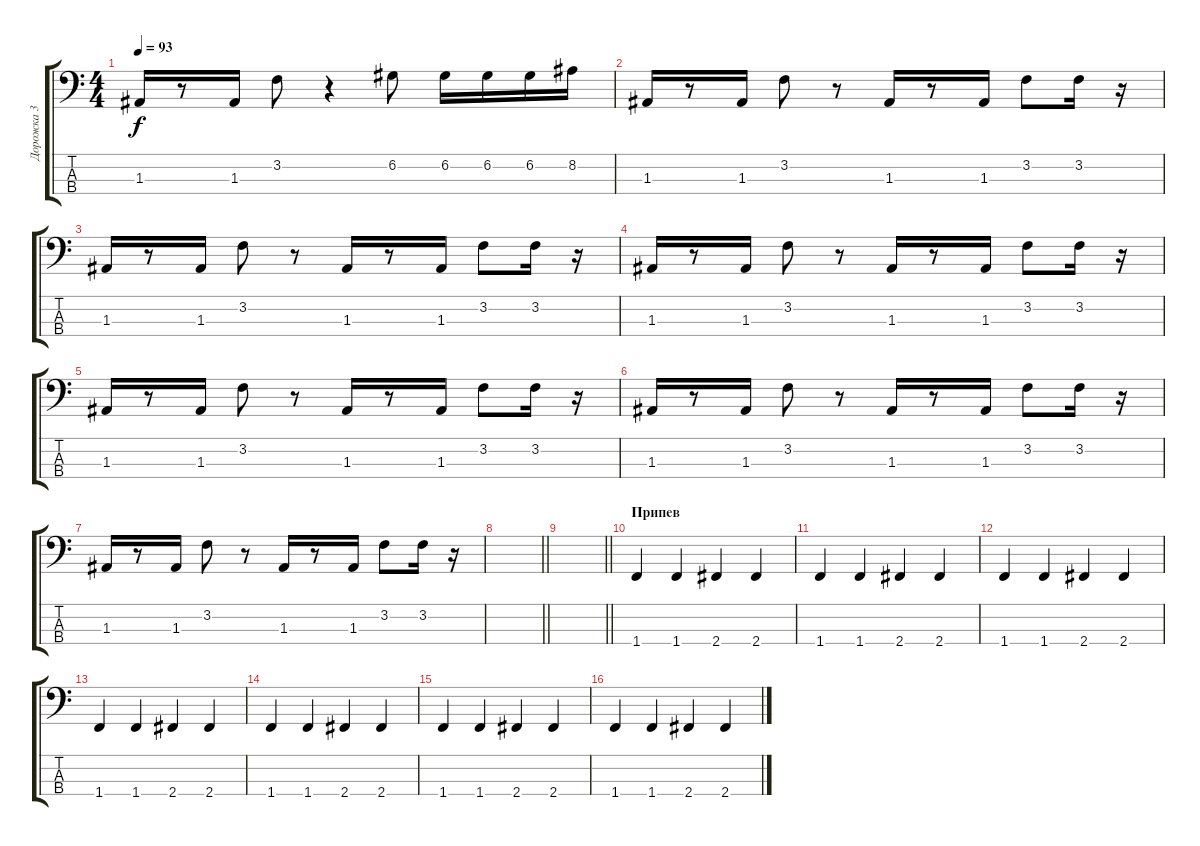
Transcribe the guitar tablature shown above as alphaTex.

\track ("Дорожка 3" "Дорожка 3") {instrument electricbassfinger}
\staff {score tabs}
\tuning (G2 D2 A1 E1) {hide}
\ts (4 4)
\tempo 93
\clef f4
\ks c
1.3.16{dy f} r.8 1.3.16 3.2.8 r.4 6.2.8 6.2.16 6.2.16 6.2.16 8.2.16 |
1.3.16 r.8 1.3.16 3.2.8 r.8 1.3.16 r.8 1.3.16 3.2.8 3.2.16 r.16 |
1.3.16 r.8 1.3.16 3.2.8 r.8 1.3.16 r.8 1.3.16 3.2.8 3.2.16 r.16 |
1.3.16 r.8 1.3.16 3.2.8 r.8 1.3.16 r.8 1.3.16 3.2.8 3.2.16 r.16 |
1.3.16 r.8 1.3.16 3.2.8 r.8 1.3.16 r.8 1.3.16 3.2.8 3.2.16 r.16 |
1.3.16 r.8 1.3.16 3.2.8 r.8 1.3.16 r.8 1.3.16 3.2.8 3.2.16 r.16 |
1.3.16 r.8 1.3.16 3.2.8 r.8 1.3.16 r.8 1.3.16 3.2.8 3.2.16 r.16 |
\barLineRight lightlight
|
\barLineRight lightlight
|
\section ("" "Припев")
1.4.4 1.4.4 2.4.4 2.4.4 |
1.4.4 1.4.4 2.4.4 2.4.4 |
1.4.4 1.4.4 2.4.4 2.4.4 |
1.4.4 1.4.4 2.4.4 2.4.4 |
1.4.4 1.4.4 2.4.4 2.4.4 |
1.4.4 1.4.4 2.4.4 2.4.4 |
1.4.4 1.4.4 2.4.4 2.4.4
